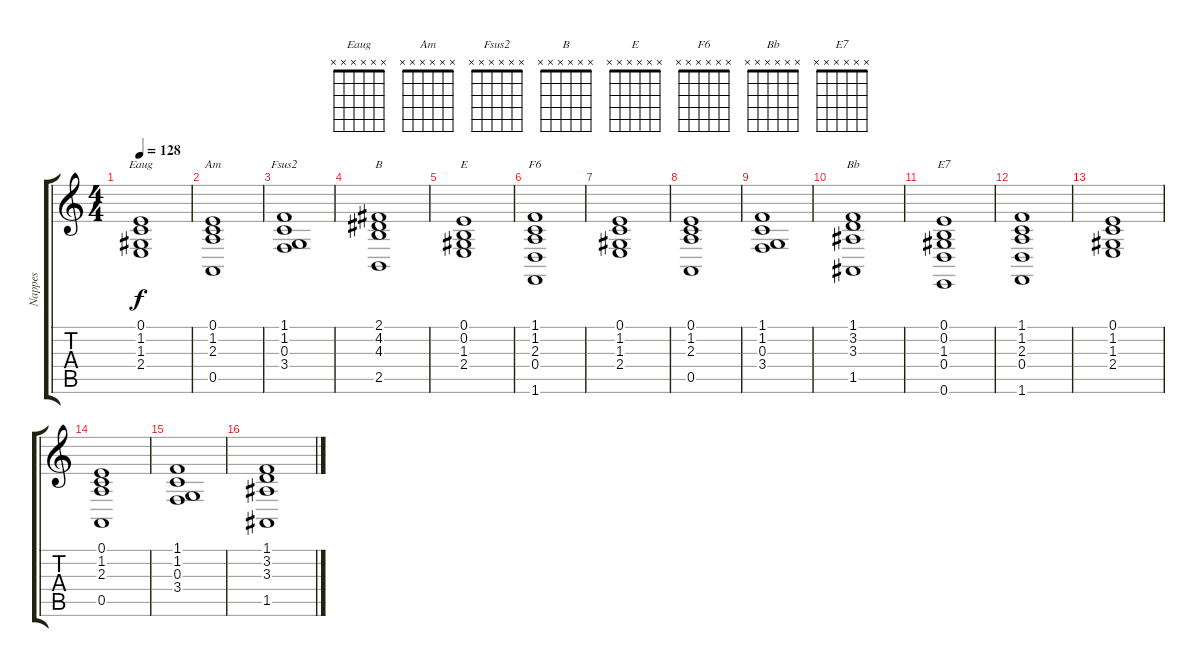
\track ("Nappes" "Nappes") {instrument pad2warm}
\staff {score tabs}
\tuning (E4 B3 G3 D3 A2 E2) {hide}
\chord ("Eaug" x x x x x x) {firstfret 0}
\chord ("Am" x x x x x x) {firstfret 0}
\chord ("Fsus2" x x x x x x) {firstfret 0}
\chord ("B" x x x x x x) {firstfret 0}
\chord ("E" x x x x x x) {firstfret 0}
\chord ("F6" x x x x x x) {firstfret 0}
\chord ("Bb" x x x x x x) {firstfret 0}
\chord ("E7" x x x x x x) {firstfret 0}
\ts (4 4)
\tempo 128
\clef g2
\ks c
(0.1 1.2 1.3 2.4).1{ch "Eaug" dy f} |
(0.1 1.2 2.3 0.5).1{ch "Am"} |
(1.1 1.2 0.3 3.4).1{ch "Fsus2"} |
(2.1 4.2 4.3 2.5).1{ch "B"} |
(0.1 0.2 1.3 2.4).1{ch "E"} |
(1.1 1.2 2.3 0.4 1.6).1{ch "F6"} |
(0.1 1.2 1.3 2.4).1 |
(0.1 1.2 2.3 0.5).1 |
(1.1 1.2 0.3 3.4).1 |
(1.1 3.2 3.3 1.5).1{ch "Bb"} |
(0.1 0.2 1.3 0.4 0.6).1{ch "E7"} |
(1.1 1.2 2.3 0.4 1.6).1 |
(0.1 1.2 1.3 2.4).1 |
(0.1 1.2 2.3 0.5).1 |
(1.1 1.2 0.3 3.4).1 |
(1.1 3.2 3.3 1.5).1
